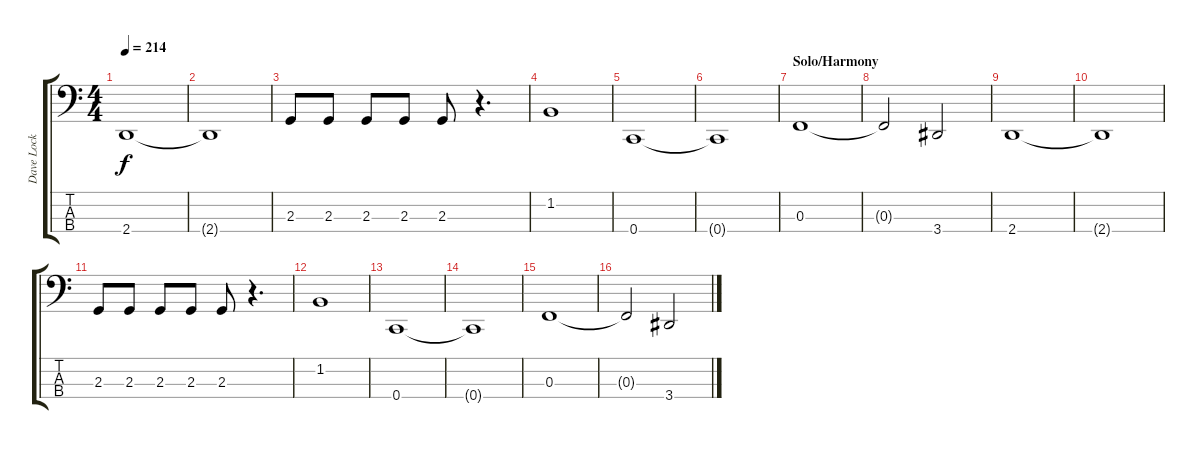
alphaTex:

\track ("Dave Lock (Bass)" "Dave Lock ") {instrument electricbassfinger}
\staff {score tabs}
\tuning (Eb2 Bb1 F1 C1) {hide}
\ts (4 4)
\tempo 214
\clef f4
\ks c
2.4.1{dy f} |
2.4{t}.1 |
2.3.8 2.3.8 2.3.8 2.3.8 2.3.8 r.4{d} |
1.2.1 |
0.4.1 |
0.4{t}.1 |
\section ("" "Solo/Harmony")
0.3.1 |
0.3{t}.2 3.4.2 |
2.4.1 |
2.4{t}.1 |
2.3.8 2.3.8 2.3.8 2.3.8 2.3.8 r.4{d} |
1.2.1 |
0.4.1 |
0.4{t}.1 |
0.3.1 |
0.3{t}.2 3.4.2
